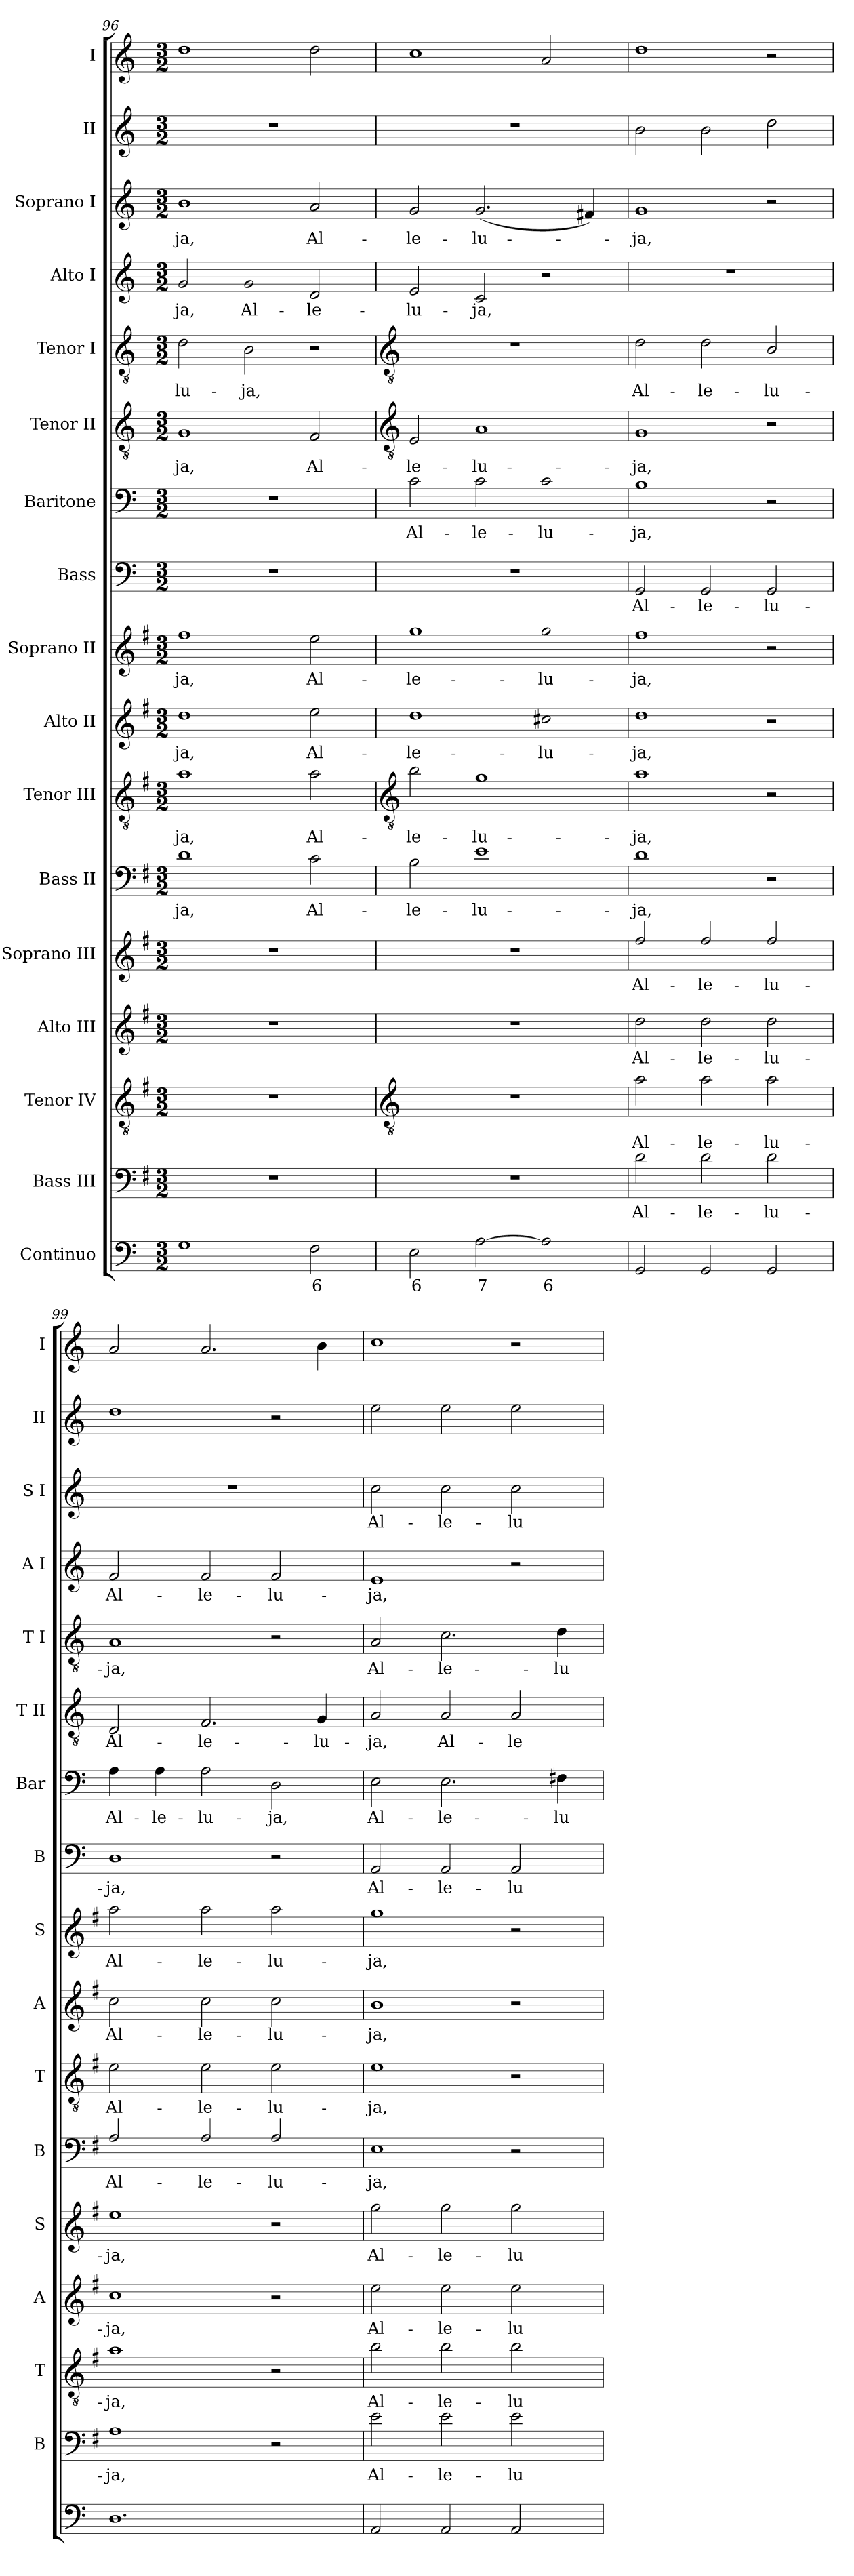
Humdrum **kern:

**kern	**text	**kern	**text	**kern	**text	**kern	**text	**kern	**text	**kern	**text	**kern	**text	**kern	**text	**kern	**text	**kern	**text	**kern	**text	**kern	**text	**kern	**text	**kern	**text	**kern	**text	**kern	**kern
*part17	*part17	*part16	*part16	*part15	*part15	*part14	*part14	*part13	*part13	*part12	*part12	*part11	*part11	*part10	*part10	*part9	*part9	*part8	*part8	*part7	*part7	*part6	*part6	*part5	*part5	*part4	*part4	*part3	*part3	*part2	*part1
*staff17	*staff17	*staff16	*staff16	*staff15	*staff15	*staff14	*staff14	*staff13	*staff13	*staff12	*staff12	*staff11	*staff11	*staff10	*staff10	*staff9	*staff9	*staff8	*staff8	*staff7	*staff7	*staff6	*staff6	*staff5	*staff5	*staff4	*staff4	*staff3	*staff3	*staff2	*staff1
*I"Continuo	*	*I"Bass III	*	*I"Tenor IV	*	*I"Alto III	*	*I"Soprano III	*	*I"Bass II	*	*I"Tenor III	*	*I"Alto II	*	*I"Soprano II	*	*I"Bass	*	*I"Baritone	*	*I"Tenor II	*	*I"Tenor I	*	*I"Alto I	*	*I"Soprano I	*	*I"II	*I"I
*	*	*I'B	*	*I'T	*	*I'A	*	*I'S	*	*I'B	*	*I'T	*	*I'A	*	*I'S	*	*I'B	*	*I'Bar	*	*I'T II	*	*I'T I	*	*I'A I	*	*I'S I	*	*I'II	*I'I
*clefF4	*	*clefF4	*	*clefGv2	*	*clefG2	*	*clefG2	*	*clefF4	*	*clefGv2	*	*clefG2	*	*clefG2	*	*clefF4	*	*clefF4	*	*clefGv2	*	*clefGv2	*	*clefG2	*	*clefG2	*	*clefG2	*clefG2
*	*	*ITrd4c7	*	*ITrd4c7	*	*ITrd4c7	*	*ITrd4c7	*	*ITrd4c7	*	*ITrd4c7	*	*ITrd4c7	*	*ITrd4c7	*	*	*	*	*	*	*	*	*	*	*	*	*	*	*
*k[]	*	*k[]	*	*k[]	*	*k[]	*	*k[]	*	*k[]	*	*k[]	*	*k[]	*	*k[]	*	*k[]	*	*k[]	*	*k[]	*	*k[]	*	*k[]	*	*k[]	*	*k[]	*k[]
*C:	*	*C:	*	*C:	*	*C:	*	*C:	*	*C:	*	*C:	*	*C:	*	*C:	*	*C:	*	*C:	*	*C:	*	*C:	*	*C:	*	*C:	*	*C:	*C:
*M3/2	*	*M3/2	*	*M3/2	*	*M3/2	*	*M3/2	*	*M3/2	*	*M3/2	*	*M3/2	*	*M3/2	*	*M3/2	*	*M3/2	*	*M3/2	*	*M3/2	*	*M3/2	*	*M3/2	*	*M3/2	*M3/2
=96	=96	=96	=96	=96	=96	=96	=96	=96	=96	=96	=96	=96	=96	=96	=96	=96	=96	=96	=96	=96	=96	=96	=96	=96	=96	=96	=96	=96	=96	=96	=96
!	!	!LO:N:vis=1	!	!LO:N:vis=1	!	!LO:N:vis=1	!	!LO:N:vis=1	!	!	!LO:LY:b	!	!LO:LY:b	!	!LO:LY:b	!	!LO:LY:b	!LO:N:vis=1	!	!LO:N:vis=1	!	!	!LO:LY:b	!	!LO:LY:b	!	!LO:LY:b	!	!LO:LY:b	!LO:N:vis=1	!
1G	.	1.r	.	1.r	.	1.r	.	1.r	.	1G	-ja,	1d	-ja,	1g	-ja,	1b	-ja,	1.r	.	1.r	.	1G	-ja,	2d	-lu-	2g	-ja,	1b	-ja,	1.r	1dd
!	!	!	!	!	!	!	!	!	!	!	!	!	!	!	!	!	!	!	!	!	!	!	!	!	!LO:LY:b	!	!LO:LY:b	!	!	!	!
.	.	.	.	.	.	.	.	.	.	.	.	.	.	.	.	.	.	.	.	.	.	.	.	2B	-ja,	2g	Al-	.	.	.	.
!	!LO:LY:b	!	!	!	!	!	!	!	!	!	!LO:LY:b	!	!LO:LY:b	!	!LO:LY:b	!	!LO:LY:b	!	!	!	!	!	!LO:LY:b	!	!	!	!LO:LY:b	!	!LO:LY:b	!	!
2F	6	.	.	.	.	.	.	.	.	2F	Al-	2d	Al-	2a	Al-	2a	Al-	.	.	.	.	2F	Al-	2r	.	2d	-le-	2a	Al-	.	2dd
!!LO:LB:g=z
=97	=97	=97	=97	=97	=97	=97	=97	=97	=97	=97	=97	=97	=97	=97	=97	=97	=97	=97	=97	=97	=97	=97	=97	=97	=97	=97	=97	=97	=97	=97	=97
*	*	*	*	*clefGv2	*	*	*	*	*	*	*	*clefGv2	*	*	*	*	*	*	*	*	*	*clefGv2	*	*clefGv2	*	*	*	*	*	*	*
!	!LO:LY:b	!LO:N:vis=1	!	!LO:N:vis=1	!	!LO:N:vis=1	!	!LO:N:vis=1	!	!	!LO:LY:b	!	!LO:LY:b	!	!LO:LY:b	!	!LO:LY:b	!LO:N:vis=1	!	!	!LO:LY:b	!	!LO:LY:b	!LO:N:vis=1	!	!	!LO:LY:b	!	!LO:LY:b	!LO:N:vis=1	!
2E	6	1.r	.	1.r	.	1.r	.	1.r	.	2E	-le-	2e	-le-	1g	-le-	1cc	-le-	1.r	.	2c	Al-	2E	-le-	1.r	.	2e	-lu-	2g	-le-	1.r	1cc
!	!LO:LY:b	!	!	!	!	!	!	!	!	!	!LO:LY:b	!	!LO:LY:b	!	!	!	!	!	!	!	!LO:LY:b	!	!LO:LY:b	!	!	!	!LO:LY:b	!	!LO:LY:b	!	!
[2A	7	.	.	.	.	.	.	.	.	1A	-lu-	1c	-lu-	.	.	.	.	.	.	2c	-le-	1A	-lu-	.	.	2c	-ja,	(<2.g	-lu-	.	.
!	!LO:LY:b	!	!	!	!	!	!	!	!	!	!	!	!	!	!LO:LY:b	!	!LO:LY:b	!	!	!	!LO:LY:b	!	!	!	!	!	!	!	!	!	!
2A]	6	.	.	.	.	.	.	.	.	.	.	.	.	2f#X	-lu-	2cc	-lu-	.	.	2c	-lu-	.	.	.	.	2r	.	.	.	.	2a
.	.	.	.	.	.	.	.	.	.	.	.	.	.	.	.	.	.	.	.	.	.	.	.	.	.	.	.	4f#X)	.	.	.
=98	=98	=98	=98	=98	=98	=98	=98	=98	=98	=98	=98	=98	=98	=98	=98	=98	=98	=98	=98	=98	=98	=98	=98	=98	=98	=98	=98	=98	=98	=98	=98
!	!	!	!LO:LY:b	!	!LO:LY:b	!	!LO:LY:b	!	!LO:LY:b	!	!LO:LY:b	!	!LO:LY:b	!	!LO:LY:b	!	!LO:LY:b	!	!LO:LY:b	!	!LO:LY:b	!	!LO:LY:b	!	!LO:LY:b	!LO:N:vis=1	!	!	!LO:LY:b	!	!
2GG	.	2G	Al-	2d	Al-	2g	Al-	2b/	Al-	1G	-ja,	1d	-ja,	1g	-ja,	1b	-ja,	2GG	Al-	1B	-ja,	1G	-ja,	2d	Al-	1.r	.	1g	ja,	2b	1dd
!	!	!	!LO:LY:b	!	!LO:LY:b	!	!LO:LY:b	!	!LO:LY:b	!	!	!	!	!	!	!	!	!	!LO:LY:b	!	!	!	!	!	!LO:LY:b	!	!	!	!	!	!
2GG	.	2G	-le-	2d	-le-	2g	-le-	2b/	-le-	.	.	.	.	.	.	.	.	2GG	-le-	.	.	.	.	2d	-le-	.	.	.	.	2b	.
!	!	!	!LO:LY:b	!	!LO:LY:b	!	!LO:LY:b	!	!LO:LY:b	!	!	!	!	!	!	!	!	!	!LO:LY:b	!	!	!	!	!	!LO:LY:b	!	!	!	!	!	!
2GG	.	2G	-lu-	2d	-lu-	2g	-lu-	2b/	-lu-	2r	.	2r	.	2r	.	2r	.	2GG	-lu-	2r	.	2r	.	2B/	-lu-	.	.	2r	.	2dd	2r
=99	=99	=99	=99	=99	=99	=99	=99	=99	=99	=99	=99	=99	=99	=99	=99	=99	=99	=99	=99	=99	=99	=99	=99	=99	=99	=99	=99	=99	=99	=99	=99
!	!	!	!LO:LY:b	!	!LO:LY:b	!	!LO:LY:b	!	!LO:LY:b	!	!LO:LY:b	!	!LO:LY:b	!	!LO:LY:b	!	!LO:LY:b	!	!LO:LY:b	!	!LO:LY:b	!	!LO:LY:b	!	!LO:LY:b	!	!LO:LY:b	!LO:N:vis=1	!	!	!
1.D	.	1D	-ja,	1d	-ja,	1f	-ja,	1a	-ja,	2D/	Al-	2A	Al-	2f	Al-	2dd	Al-	1D	-ja,	4A	Al-	2D	Al-	1A	-ja,	2f	Al-	1.r	.	1dd	2a
!	!	!	!	!	!	!	!	!	!	!	!	!	!	!	!	!	!	!	!	!	!LO:LY:b	!	!	!	!	!	!	!	!	!	!
.	.	.	.	.	.	.	.	.	.	.	.	.	.	.	.	.	.	.	.	4A	-le-	.	.	.	.	.	.	.	.	.	.
!	!	!	!	!	!	!	!	!	!	!	!LO:LY:b	!	!LO:LY:b	!	!LO:LY:b	!	!LO:LY:b	!	!	!	!LO:LY:b	!	!LO:LY:b	!	!	!	!LO:LY:b	!	!	!	!
.	.	.	.	.	.	.	.	.	.	2D/	-le-	2A	-le-	2f	-le-	2dd	-le-	.	.	2A	-lu-	2.F	-le-	.	.	2f	-le-	.	.	.	2.a
!	!	!	!	!	!	!	!	!	!	!	!LO:LY:b	!	!LO:LY:b	!	!LO:LY:b	!	!LO:LY:b	!	!	!	!LO:LY:b	!	!	!	!	!	!LO:LY:b	!	!	!	!
.	.	2r	.	2r	.	2r	.	2r	.	2D/	-lu-	2A	-lu-	2f	-lu-	2dd	-lu-	2r	.	2D	-ja,	.	.	2r	.	2f	-lu-	.	.	2r	.
!	!	!	!	!	!	!	!	!	!	!	!	!	!	!	!	!	!	!	!	!	!	!	!LO:LY:b	!	!	!	!	!	!	!	!
.	.	.	.	.	.	.	.	.	.	.	.	.	.	.	.	.	.	.	.	.	.	4G	-lu-	.	.	.	.	.	.	.	4b
=100	=100	=100	=100	=100	=100	=100	=100	=100	=100	=100	=100	=100	=100	=100	=100	=100	=100	=100	=100	=100	=100	=100	=100	=100	=100	=100	=100	=100	=100	=100	=100
!	!	!	!LO:LY:b	!	!LO:LY:b	!	!LO:LY:b	!	!LO:LY:b	!	!LO:LY:b	!	!LO:LY:b	!	!LO:LY:b	!	!LO:LY:b	!	!LO:LY:b	!	!LO:LY:b	!	!LO:LY:b	!	!LO:LY:b	!	!LO:LY:b	!	!LO:LY:b	!	!
2AA	.	2A	Al-	2e	Al-	2a	Al-	2cc	Al-	1AA	-ja,	1A	-ja,	1e	-ja,	1cc	-ja,	2AA	Al-	2E	Al-	2A	-ja,	2A	Al-	1e	-ja,	2cc	Al-	2ee	1cc
!	!	!	!LO:LY:b	!	!LO:LY:b	!	!LO:LY:b	!	!LO:LY:b	!	!	!	!	!	!	!	!	!	!LO:LY:b	!	!LO:LY:b	!	!LO:LY:b	!	!LO:LY:b	!	!	!	!LO:LY:b	!	!
2AA	.	2A	-le-	2e	-le-	2a	-le-	2cc	-le-	.	.	.	.	.	.	.	.	2AA	-le-	2.E	-le-	2A	Al-	2.c	-le-	.	.	2cc	-le-	2ee	.
!	!	!	!LO:LY:b	!	!LO:LY:b	!	!LO:LY:b	!	!LO:LY:b	!	!	!	!	!	!	!	!	!	!LO:LY:b	!	!	!	!LO:LY:b	!	!	!	!	!	!LO:LY:b	!	!
2AA	.	2A	-lu-	2e	-lu-	2a	-lu-	2cc	-lu-	2r	.	2r	.	2r	.	2r	.	2AA	-lu-	.	.	2A	-le-	.	.	2r	.	2cc	-lu-	2ee	2r
!	!	!	!	!	!	!	!	!	!	!	!	!	!	!	!	!	!	!	!	!	!LO:LY:b	!	!	!	!LO:LY:b	!	!	!	!	!	!
.	.	.	.	.	.	.	.	.	.	.	.	.	.	.	.	.	.	.	.	4F#X	-lu-	.	.	4d	-lu-	.	.	.	.	.	.
=	=	=	=	=	=	=	=	=	=	=	=	=	=	=	=	=	=	=	=	=	=	=	=	=	=	=	=	=	=	=	=
*-	*-	*-	*-	*-	*-	*-	*-	*-	*-	*-	*-	*-	*-	*-	*-	*-	*-	*-	*-	*-	*-	*-	*-	*-	*-	*-	*-	*-	*-	*-	*-
